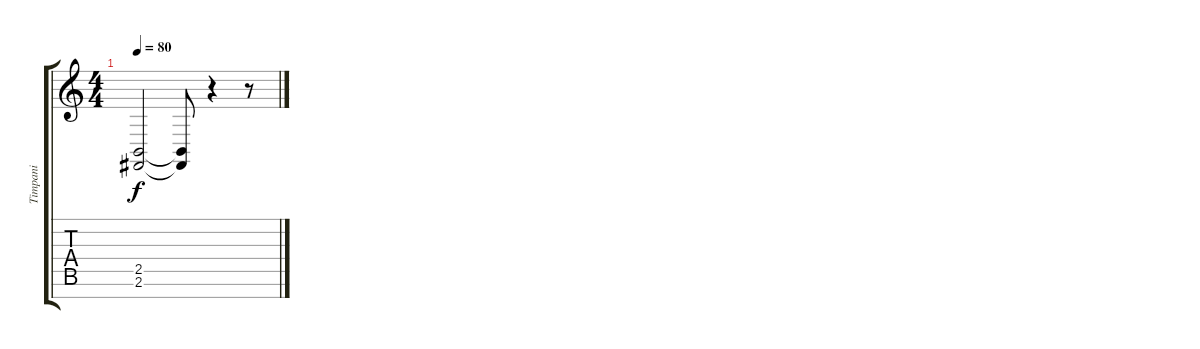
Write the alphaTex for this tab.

\track ("Timpani" "Timpani") {instrument timpani}
\staff {score tabs}
\tuning (E4 B3 G3 D3 A2 E2 B1) {hide}
\ts (4 4)
\tempo 80
\clef g2
\ks c
(2.5{t} 2.6{t}).2{dy f} (2.5{t} 2.6{t}).8 r.4 r.8
